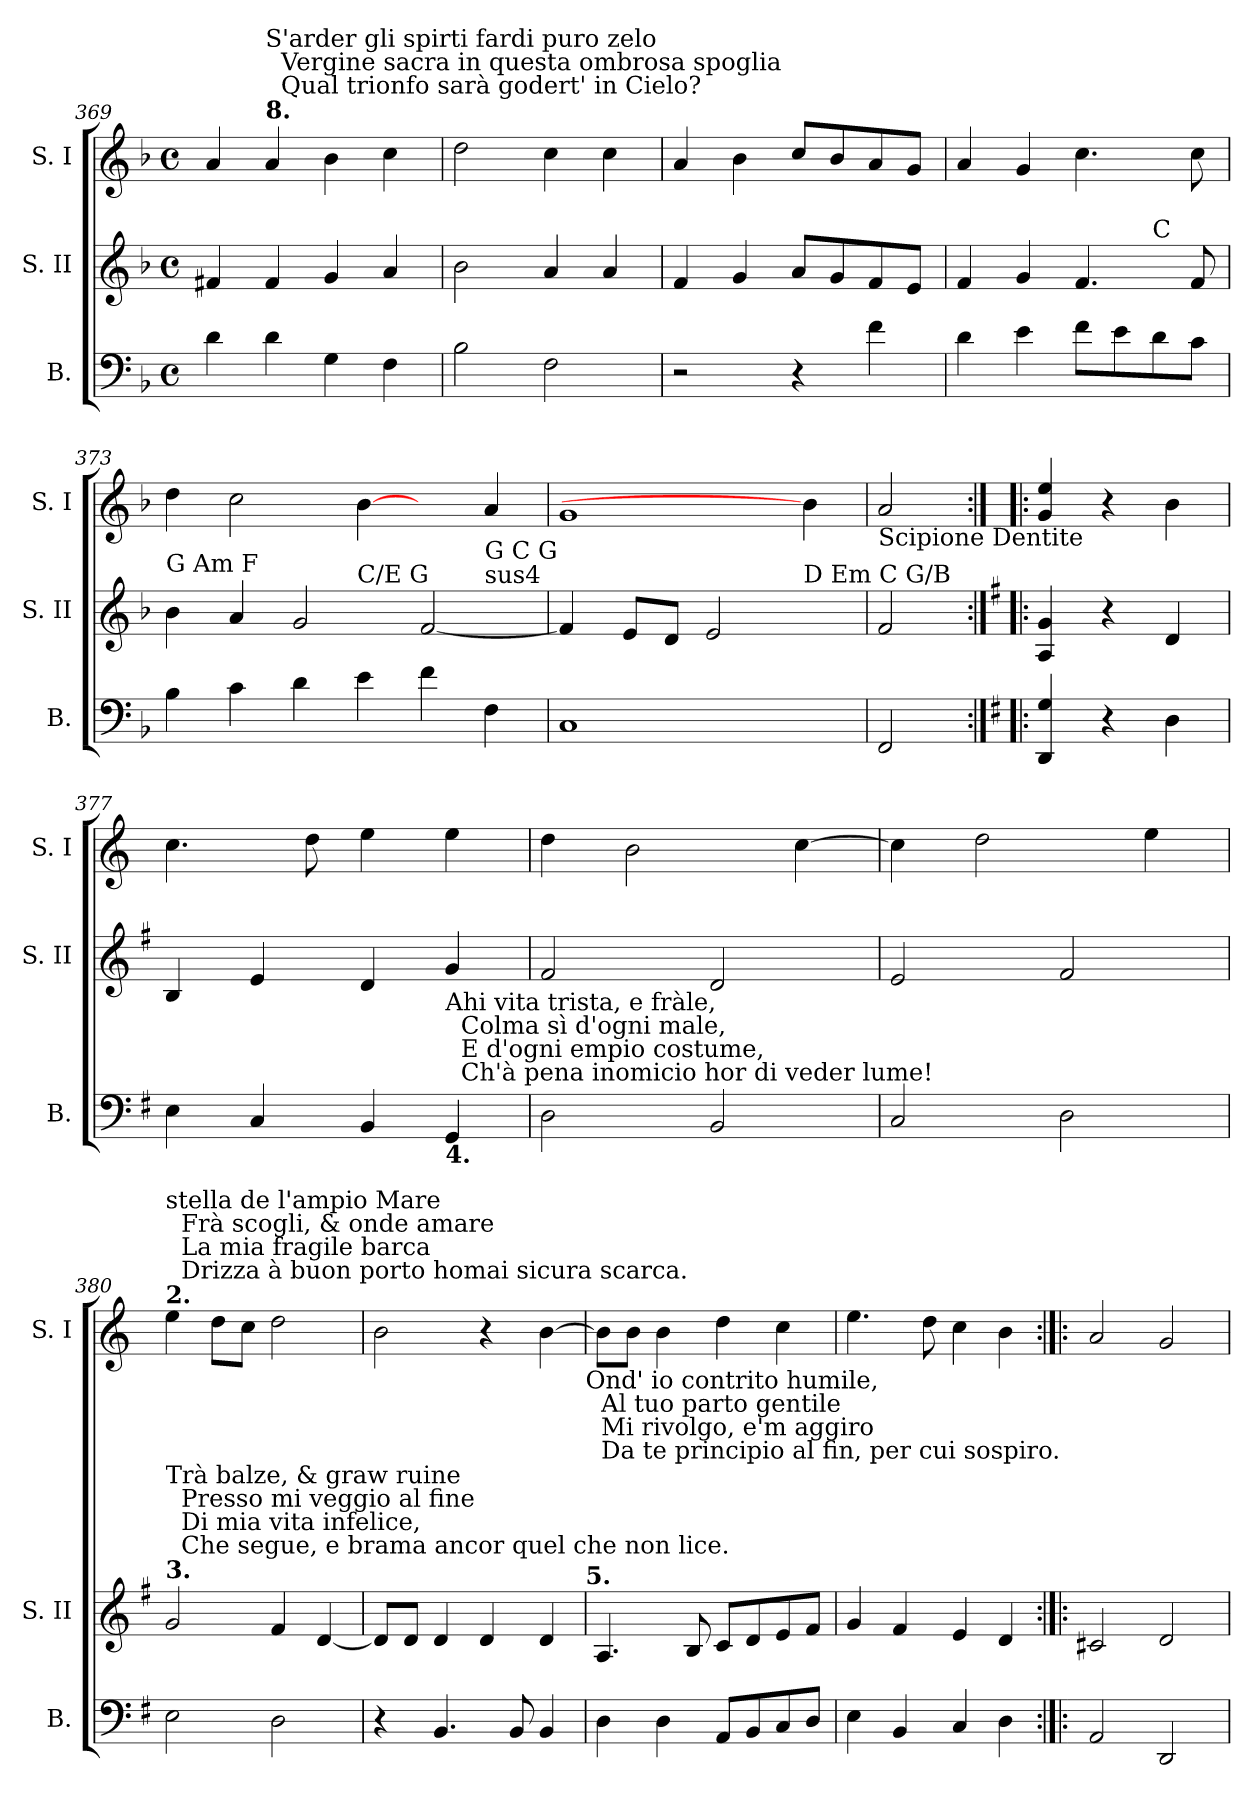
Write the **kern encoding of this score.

**kern	**text	**kern	**kern
*part3	*part3	*part2	*part1
*staff3	*staff3	*staff2	*staff1
*I"B.	*	*I"S. II	*I"S. I
*I'B.	*	*I'S. II	*I'S. I
*clefF4	*	*clefG2	*clefG2
*ITrd-3c-5	*	*ITrd-3c-5	*
*k[b-e-]	*	*k[b-e-]	*k[b-]
*B-:	*	*B-:	*F:
*M4/4	*	*M4/4	*M4/4
*met(c)	*	*met(c)	*met(c)
=369	=369	=369	=369
4g\	.	4bn/	4a/
!	!	!	!LO:TX:a:B:t=8.
!	!	!	!LO:TX:t=S'arder gli spirti fardi puro zelo\n   Vergine sacra in questa ombrosa spoglia\n   Qual trionfo sarà godert' in Cielo?
4g\	.	4b/	4a/
4c\	.	4cc/	4b-\
4B-\	.	4dd/	4cc\
=370	=370	=370	=370
2e-\	.	2ee-\	2dd\
2B-\	.	4dd/	4cc\
.	.	4dd/	4cc\
=371	=371	=371	=371
2r	.	4b-/	4a/
.	.	4cc/	4b-\
4r	.	8dd/L	8cc/L
.	.	8cc/	8b-/
4b-\	.	8b-/	8a/
.	.	8a/J	8g/J
!!LO:PB:g=z
=372	=372	=372	=372
*	*	*^	*
4g\	.	4b-/	2.ryy	4a/
4a\	.	4cc/	.	4g/
8b-\L	.	4.b-/	.	4.cc\
8a\	.	.	.	.
!	!	!	!LO:TX:a:t=C	!
8g\	.	.	4ryy	.
8f\J	.	8b-/	.	8cc\
=373	=373	=373	=373	=373
!	!	!LO:TX:a:t=G    Am   F	!	!
*	*	*	*^	*
4e-\	.	4ee-\	2.ryy	1ryy	4dd\
4f\	.	4dd/	.	.	2cc\
4g\	.	2cc/	.	.	.
!	!	!	!LO:TX:a:t=C/E    G	!	!
4a\	.	.	2.ryy	.	[4b->\
4b-\	.	[<2b-/	.	4ryy	4ryy
!	!	!	!	!LO:TX:a:t=sus4	!
!	!	!	!	!LO:TX:t=G    C    G	!
4B-\	.	.	.	4ryy	4a/
*	*	*v	*v	*v	*
=374	=374	=374	=374
1F	.	4b-/]	1g
.	.	8a/L	.
.	.	8g/J	.
.	.	2a/	.
!	!	!LO:TX:a:t=D    Em   C    G/B	!
4ryy	.	4ryy	4b-\]
=375	=375	=375	=375
!	!	!	!LO:TX:b:t=Scipione Dentite
2BB-/	.	2b-/	2a/
!!LO:PB:g=z
=376:|!|:	=376:|!|:	=376:|!|:	=376:|!|:
*k[]	*	*k[]	*k[]
*C:	*	*C:	*C:
4GG/ 4c/	.	4d/ 4cc/	4g/ 4ee/
4r	.	4r	4r
4G\	.	4g/	4b\
=377	=377	=377	=377
4A\	.	4e/	4.cc\
4F/	.	4a/	.
.	.	.	8dd\
4E/	.	4g/	4ee\
!LO:TX:b:B:t=4.	!	!	!
!LO:TX:t=Ahi vita trista, e fràle,\n   Colma sì d'ogni male,\n   E d'ogni empio costume,\n   Ch'à pena inomicio hor di veder lume!	!	!	!
4C/	.	4cc/	4ee\
=378	=378	=378	=378
2G\	.	2b/	4dd\
.	.	.	2b\
2E/	.	2g/	.
.	.	.	[>4cc\
=379	=379	=379	=379
2F/	.	2a/	4cc\]
.	.	.	2dd\
2G\	.	2b/	.
.	.	.	4ee\
!!LO:LB:g=z
=380	=380	=380	=380
!	!	!	!LO:TX:a:B:t=2.
!	!	!	!LO:TX:t=stella de l'ampio Mare\n   Frà scogli, & onde amare\n   La mia fragile barca\n   Drizza à buon porto homai sicura scarca.
!	!	!LO:TX:a:B:t=3.	!
!	!	!LO:TX:t=Trà balze, & graw ruine\n   Presso mi veggio al fine\n   Di mia vita infelice,\n   Che segue, e brama ancor quel che non lice.	!
2A\	.	2cc/	4ee\
.	.	.	8dd\L
.	.	.	8cc\J
2G\	.	4b/	2dd\
.	.	[<4g/	.
=381	=381	=381	=381
4r	.	8g/L]	2b\
.	.	8g/J	.
4.E/	.	4g/	.
.	.	4g/	4r
8E/	.	.	.
4E/	.	4g/	[>4b\
!	!	!LO:TX:a:B:t=5.	!
!	!	!LO:TX:t=Ond' io contrito humile,\n   Al tuo parto gentile\n   Mi rivolgo, e'm aggiro\n   Da te principio al fin, per cui sospiro.	!
=382	=382	=382	=382
4G\	.	4.d/	8b\L]
.	.	.	8b\J
4G\	.	.	4b\
.	.	8e/	.
8D/L	.	8f/L	4dd\
8E/	.	8g/	.
8F/	.	8a/	4cc\
8G/J	.	8b/J	.
=383	=383	=383	=383
4A\	.	4cc/	4.ee\
4E/	.	4b/	.
.	.	.	8dd\
4F/	.	4a/	4cc\
4G\	.	4g/	4b\
!!LO:LB:g=z
=384:|!|:	=384:|!|:	=384:|!|:	=384:|!|:
2D/	.	2f#X/	2a/
2GG/	.	2g/	2g/
=	=	=	=
*-	*-	*-	*-
